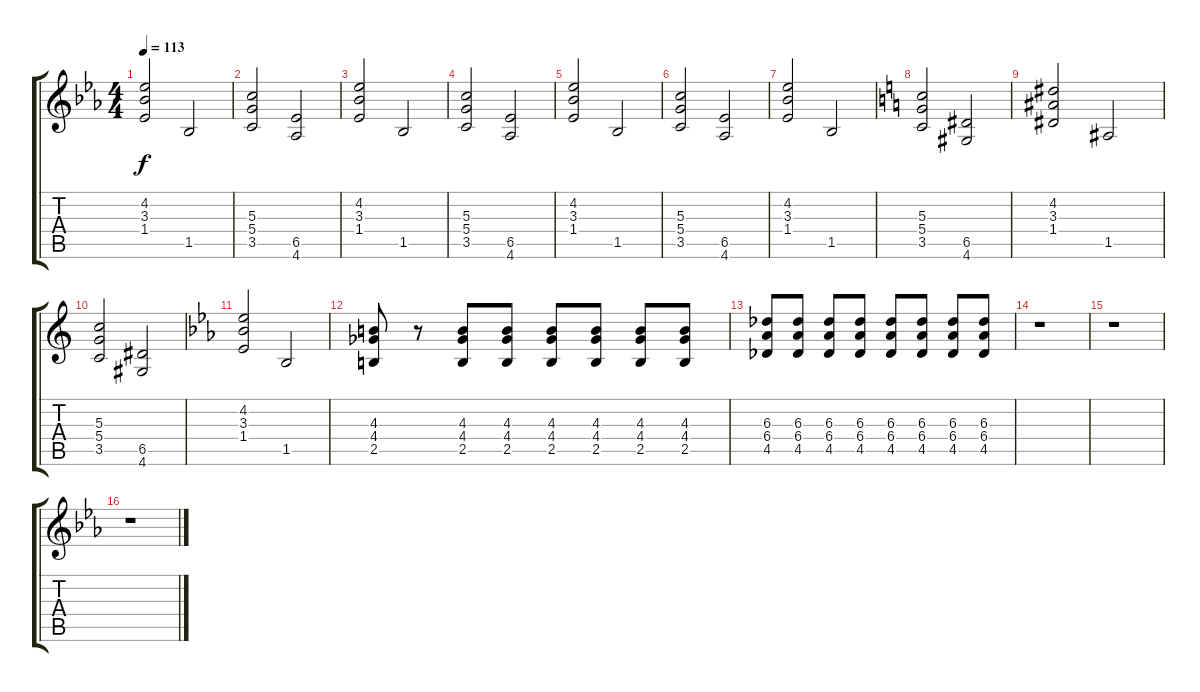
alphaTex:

\track "" {instrument distortionguitar}
\staff {score tabs}
\tuning (E4 B3 G3 D3 A2 E2) {hide}
\ts (4 4)
\tempo 113
\clef g2
\ks eb
(4.2 3.3 1.4).2{dy f} 1.5.2 |
(5.3 5.4 3.5).2 (6.5 4.6).2 |
(4.2 3.3 1.4).2 1.5.2 |
(5.3 5.4 3.5).2 (6.5 4.6).2 |
(4.2 3.3 1.4).2 1.5.2 |
(5.3 5.4 3.5).2 (6.5 4.6).2 |
(4.2 3.3 1.4).2 1.5.2 |
\ks c
(5.3 5.4 3.5).2 (6.5 4.6).2 |
(4.2 3.3 1.4).2 1.5.2 |
(5.3 5.4 3.5).2 (6.5 4.6).2 |
\ks eb
(4.2 3.3 1.4).2 1.5.2 |
(4.3 4.4 2.5).8 r.8 (4.3 4.4 2.5).8 (4.3 4.4 2.5).8 (4.3 4.4 2.5).8 (4.3 4.4 2.5).8 (4.3 4.4 2.5).8 (4.3 4.4 2.5).8 |
(6.3 6.4 4.5).8 (6.3 6.4 4.5).8 (6.3 6.4 4.5).8 (6.3 6.4 4.5).8 (6.3 6.4 4.5).8 (6.3 6.4 4.5).8 (6.3 6.4 4.5).8 (6.3 6.4 4.5).8 |
r.1 |
r.1 |
r.1
